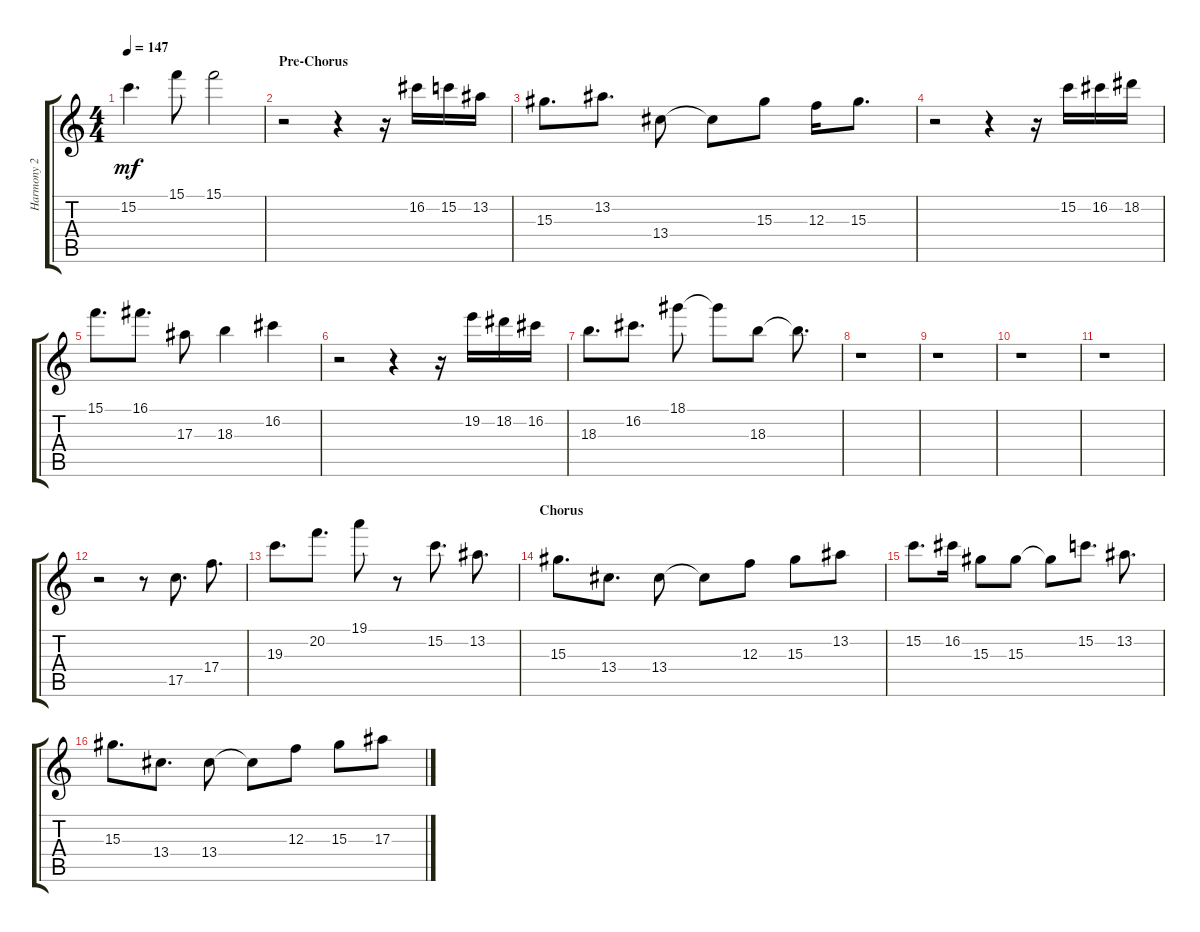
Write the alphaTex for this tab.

\track ("Harmony 2" "Harmony 2") {instrument overdrivenguitar}
\staff {score tabs}
\tuning (D4 A3 F3 C3 G2 C2) {hide}
\ts (4 4)
\tempo 147
\clef g2
\ks aminor
15.2.4{d dy mf} 15.1.8 15.1.2 |
\section ("" "Pre-Chorus")
r.2 r.4 r.16 16.2.16 15.2.16 13.2.16 |
15.3.8{d} 13.2.8{d} 13.4.8 13.4{t}.8 15.3.8 12.3.16 15.3.8{d} |
r.2 r.4 r.16 15.2.16 16.2.16 18.2.16 |
15.1.8{d} 16.1.8{d} 17.3.8 18.3.4 16.2.4 |
r.2 r.4 r.16 19.2.16 18.2.16 16.2.16 |
18.3.8{d} 16.2.8{d} 18.1.8 18.1{t}.8 18.3.8 18.3{t}.8{d} |
r.1 |
r.1 |
r.1 |
r.1 |
r.2 r.8 17.5.8{d} 17.4.8{d} |
19.3.8{d} 20.2.8{d} 19.1.8 r.8 15.2.8{d} 13.2.8{d} |
\section ("" "Chorus")
15.3.8{d} 13.4.8{d} 13.4.8 13.4{t}.8 12.3.8 15.3.8 13.2.8 |
15.2.8{d} 16.2.16 15.3.8 15.3.8 15.3{t}.8 15.2.8{d} 13.2.8{d} |
15.3.8{d} 13.4.8{d} 13.4.8 13.4{t}.8 12.3.8 15.3.8 17.3.8
